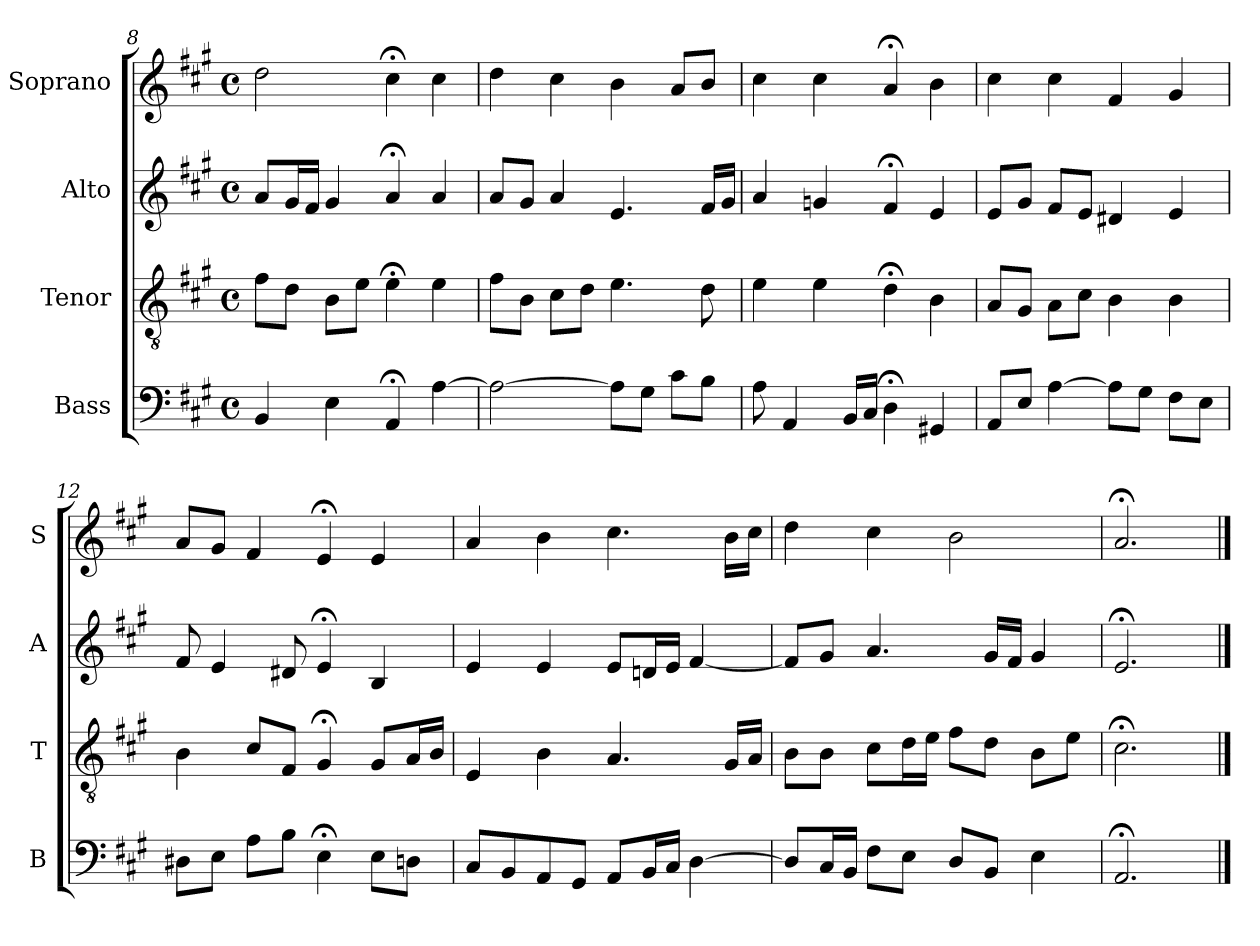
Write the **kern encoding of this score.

**kern	**kern	**kern	**kern
*part4	*part3	*part2	*part1
*staff4	*staff3	*staff2	*staff1
*I"Bass	*I"Tenor	*I"Alto	*I"Soprano
*I'B	*I'T	*I'A	*I'S
*clefF4	*clefGv2	*clefG2	*clefG2
*k[f#c#g#]	*k[f#c#g#]	*k[f#c#g#]	*k[f#c#g#]
*A:	*A:	*A:	*A:
*M4/4	*M4/4	*M4/4	*M4/4
*met(c)	*met(c)	*met(c)	*met(c)
=8	=8	=8	=8
4BB	8f#L	8aL	2dd
.	8dJ	16g#L	.
.	.	16f#JJ	.
4E	8BL	4g#	.
.	8eJ	.	.
4AA;<	4e;<	4a;<	4cc#;<
[4A	4e	4a	4cc#
=9	=9	=9	=9
2A_	8f#L	8aL	4dd
.	8BJ	8g#J	.
.	8c#L	4a	4cc#
.	8dJ	.	.
8AL]	4.e	4.e	4b
8G#J	.	.	.
8c#L	.	.	8aL
8BJ	8d	16f#LL	8bJ
.	.	16g#JJ	.
=10	=10	=10	=10
8A	4e	4a	4cc#
4AA	.	.	.
.	4e	4gn	4cc#
16BBLL	.	.	.
16C#JJ	.	.	.
4D;<	4d;<	4f#;<	4a;<
4GG#X	4B	4e	4b
=11	=11	=11	=11
8AAL	8AL	8eL	4cc#
8EiJ	8G#iJ	8g#J	.
[4Ai	8AiL	8f#L	4cc#
.	8c#J	8eJ	.
8AiL]	4B	4d#X	4f#
8G#J	.	.	.
8F#L	4B	4e	4g#
8EJ	.	.	.
=12	=12	=12	=12
8D#XL	4B	8f#	8aL
8EJ	.	4e	8g#J
8AL	8c#L	.	4f#
8BJ	8F#J	8d#X	.
4E;<	4G#;<	4e;<	4e;<
8EL	8G#L	4B	4e
8DnJ	16AL	.	.
.	16BJJ	.	.
=13	=13	=13	=13
8C#L	4E	4e	4a
8BB	.	.	.
8AA	4B	4e	4b
8GG#J	.	.	.
8AAL	4.A	8eL	4.cc#
16BBL	.	16dnL	.
16C#JJ	.	16eJJ	.
[4D	.	[4f#	.
.	16G#LL	.	16bLL
.	16AJJ	.	16cc#JJ
=14	=14	=14	=14
8DL]	8BL	8f#L]	4dd
16C#L	8BJ	8g#J	.
16BBJJ	.	.	.
8F#L	8c#L	4.a	4cc#
8EJ	16dL	.	.
.	16eJJ	.	.
8DL	8f#L	.	2b
8BBJ	8dJ	16g#LL	.
.	.	16f#JJ	.
4E	8BL	4g#	.
.	8eJ	.	.
=15	=15	=15	=15
2.AA;<	2.c#;<	2.e;<	2.a;<
==	==	==	==
*-	*-	*-	*-
